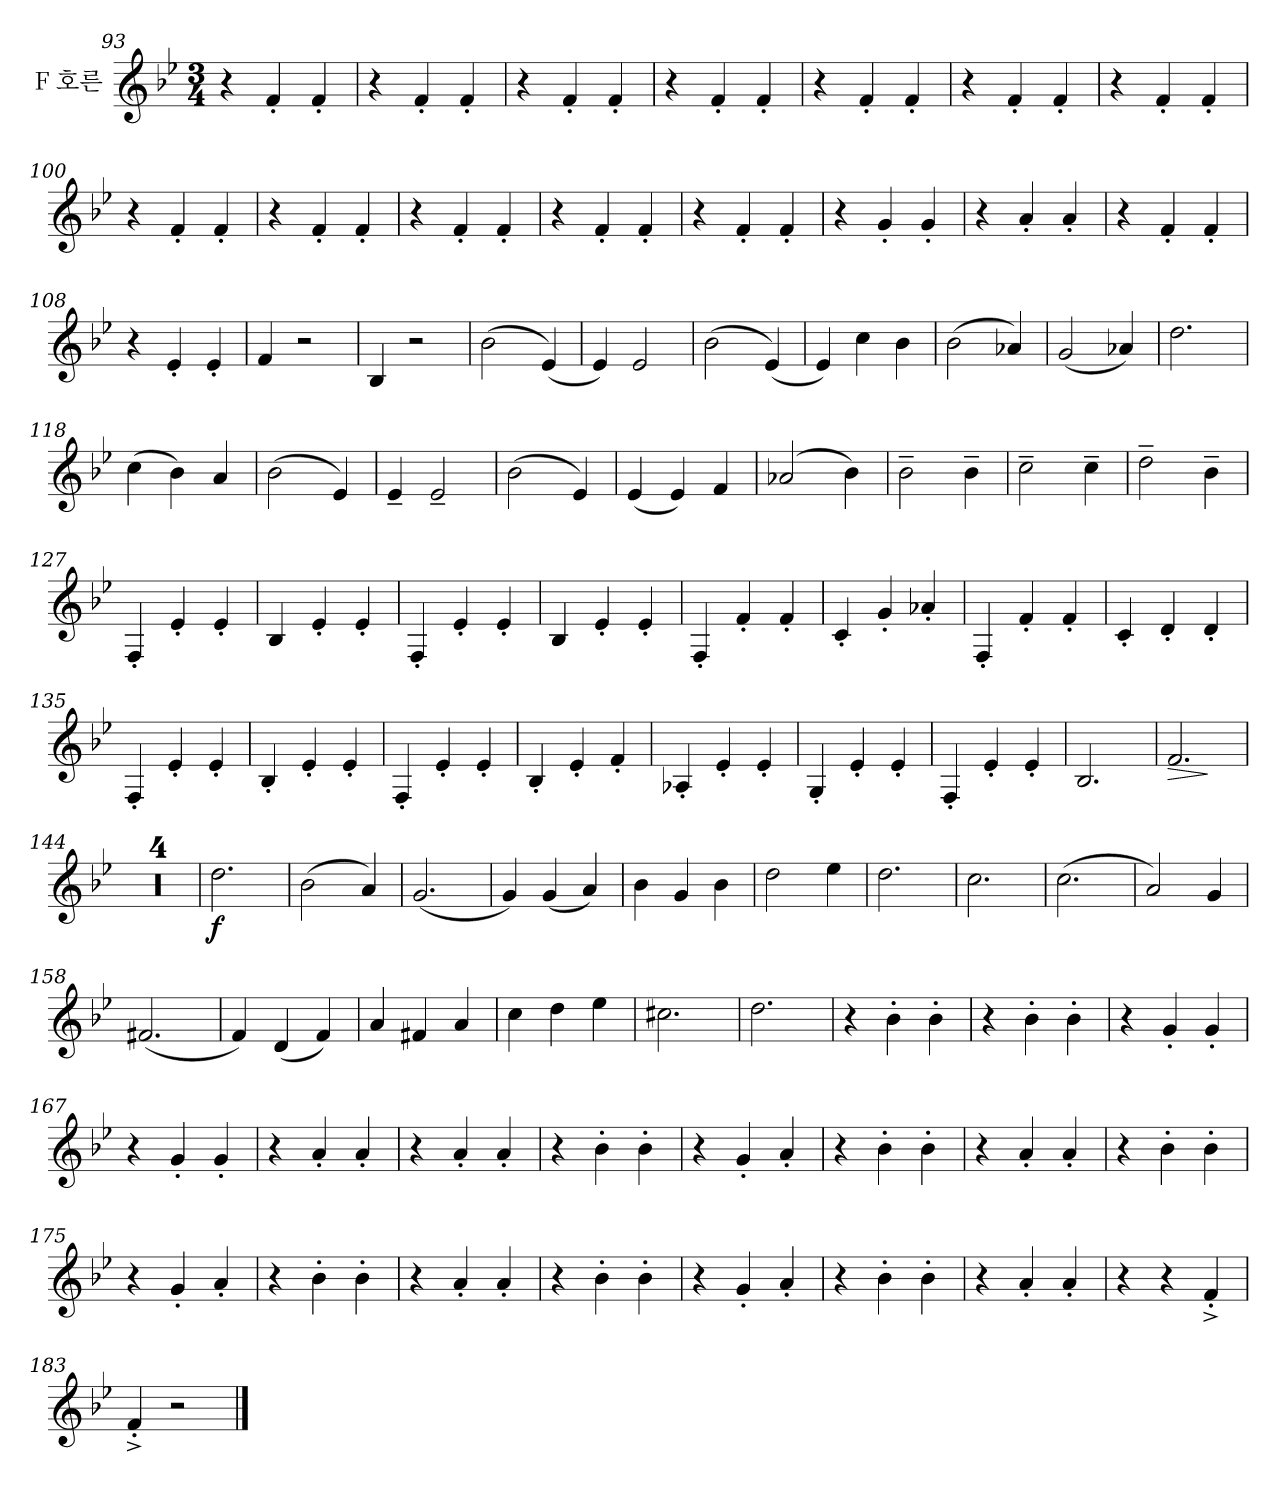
**kern	**dynam
*part1	*part1
*staff1	*staff1
*I"F 호른	*
*clefG2	*
*ITrd4c7	*
*k[b-e-a-]	*
*M3/4	*
=93	=93
4r	.
4B-'/	.
4B-'/	.
=94	=94
4r	.
4B-'/	.
4B-'/	.
!!LO:LB:g=z
=95	=95
4r	.
4B-'/	.
4B-'/	.
=96	=96
4r	.
4B-'/	.
4B-'/	.
=97	=97
4r	.
4B-'/	.
4B-'/	.
=98	=98
4r	.
4B-'/	.
4B-'/	.
=99	=99
4r	.
4B-'/	.
4B-'/	.
=100	=100
4r	.
4B-'/	.
4B-'/	.
=101	=101
4r	.
4B-'/	.
4B-'/	.
=102	=102
4r	.
4B-'/	.
4B-'/	.
=103	=103
4r	.
4B-'/	.
4B-'/	.
=104	=104
4r	.
4B-'/	.
4B-'/	.
=105	=105
4r	.
4c'/	.
4c'/	.
=106	=106
4r	.
4d'/	.
4d'/	.
=107	=107
4r	.
4B-'/	.
4B-'/	.
!!LO:LB:g=z
=108	=108
4r	.
4A-'/	.
4A-'/	.
=109	=109
4B-/	.
2r	.
=110	=110
4E-/	.
2r	.
=111	=111
(>2e-\	.
(<4A-/)	.
=112	=112
4A-/)	.
2A-/	.
=113	=113
(>2e-\	.
(<4A-/)	.
=114	=114
4A-/)	.
4f\	.
4e-\	.
=115	=115
(>2e-\	.
4d-X/)	.
=116	=116
(<2c/	.
4d-X/)	.
=117	=117
2.g\	.
=118	=118
(>4f\	.
4e-\)	.
4d/	.
=119	=119
(>2e-\	.
4A-/)	.
=120	=120
4A-~/	.
2A-~/	.
=121	=121
(>2e-\	.
4A-/)	.
=122	=122
(<4A-/	.
4A-/)	.
4B-/	.
!!LO:LB:g=z
=123	=123
(>2d-X/	.
4e-\)	.
=124	=124
2e-~\	.
4e-~\	.
=125	=125
2f~\	.
4f~\	.
=126	=126
2g~\	.
4e-~\	.
=127	=127
4BB-'/	.
4A-'/	.
4A-'/	.
=128	=128
4E-/	.
4A-'/	.
4A-'/	.
=129	=129
4BB-'/	.
4A-'/	.
4A-'/	.
=130	=130
4E-/	.
4A-'/	.
4A-'/	.
=131	=131
4BB-'/	.
4B-'/	.
4B-'/	.
=132	=132
4F'/	.
4c'/	.
4d-X'/	.
=133	=133
4BB-'/	.
4B-'/	.
4B-'/	.
=134	=134
4F'/	.
4G'/	.
4G'/	.
=135	=135
4BB-'/	.
4A-'/	.
4A-'/	.
!!LO:PB:g=z
=136	=136
4E-'/	.
4A-'/	.
4A-'/	.
=137	=137
4BB-'/	.
4A-'/	.
4A-'/	.
=138	=138
4E-'/	.
4A-'/	.
4B-'/	.
=139	=139
4D-X'/	.
4A-'/	.
4A-'/	.
=140	=140
4C'/	.
4A-'/	.
4A-'/	.
=141	=141
4BB-'/	.
4A-'/	.
4A-'/	.
=142	=142
2.E-/	.
=143	=143
!	!LO:HP:b
2.B-/	>
.	]
=144	=144
!	!LO:DY:b
2.r	p
=145	=145
2.r	.
=146	=146
2.r	.
=147	=147
2.r	.
=148	=148
!	!LO:DY:b
2.g\	f
=149	=149
(>2e-\	.
4d/)	.
=150	=150
(<2.c/	.
!!LO:LB:g=z
=151	=151
4c/)	.
(<4c/	.
4d/)	.
=152	=152
4e-\	.
4c/	.
4e-\	.
=153	=153
2g\	.
4a-\	.
=154	=154
2.g\	.
=155	=155
2.f\	.
=156	=156
(>2.f\	.
=157	=157
2d/)	.
4c/	.
=158	=158
(<2.Bn/	.
=159	=159
4B-/)	.
(<4G/	.
4B-/)	.
=160	=160
4d/	.
4Bn/	.
4d/	.
=161	=161
4f\	.
4g\	.
4a-\	.
=162	=162
2.f#X\	.
=163	=163
2.g\	.
=164	=164
4r	.
4e-'\	.
4e-'\	.
=165	=165
4r	.
4e-'\	.
4e-'\	.
!!LO:LB:g=z
=166	=166
4r	.
4c'/	.
4c'/	.
=167	=167
4r	.
4c'/	.
4c'/	.
=168	=168
4r	.
4d'/	.
4d'/	.
=169	=169
4r	.
4d'/	.
4d'/	.
=170	=170
4r	.
4e-'\	.
4e-'\	.
=171	=171
4r	.
4c'/	.
4d'/	.
=172	=172
4r	.
4e-'\	.
4e-'\	.
=173	=173
4r	.
4d'/	.
4d'/	.
=174	=174
4r	.
4e-'\	.
4e-'\	.
=175	=175
4r	.
4c'/	.
4d'/	.
=176	=176
4r	.
4e-'\	.
4e-'\	.
=177	=177
4r	.
4d'/	.
4d'/	.
=178	=178
4r	.
4e-'\	.
4e-'\	.
!!LO:LB:g=z
=179	=179
4r	.
4c'/	.
4d'/	.
=180	=180
4r	.
4e-'\	.
4e-'\	.
=181	=181
4r	.
4d'/	.
4d'/	.
=182	=182
4r	.
4r	.
4B-'^/	.
=183	=183
4B-'^/	.
2r	.
==	==
*-	*-
